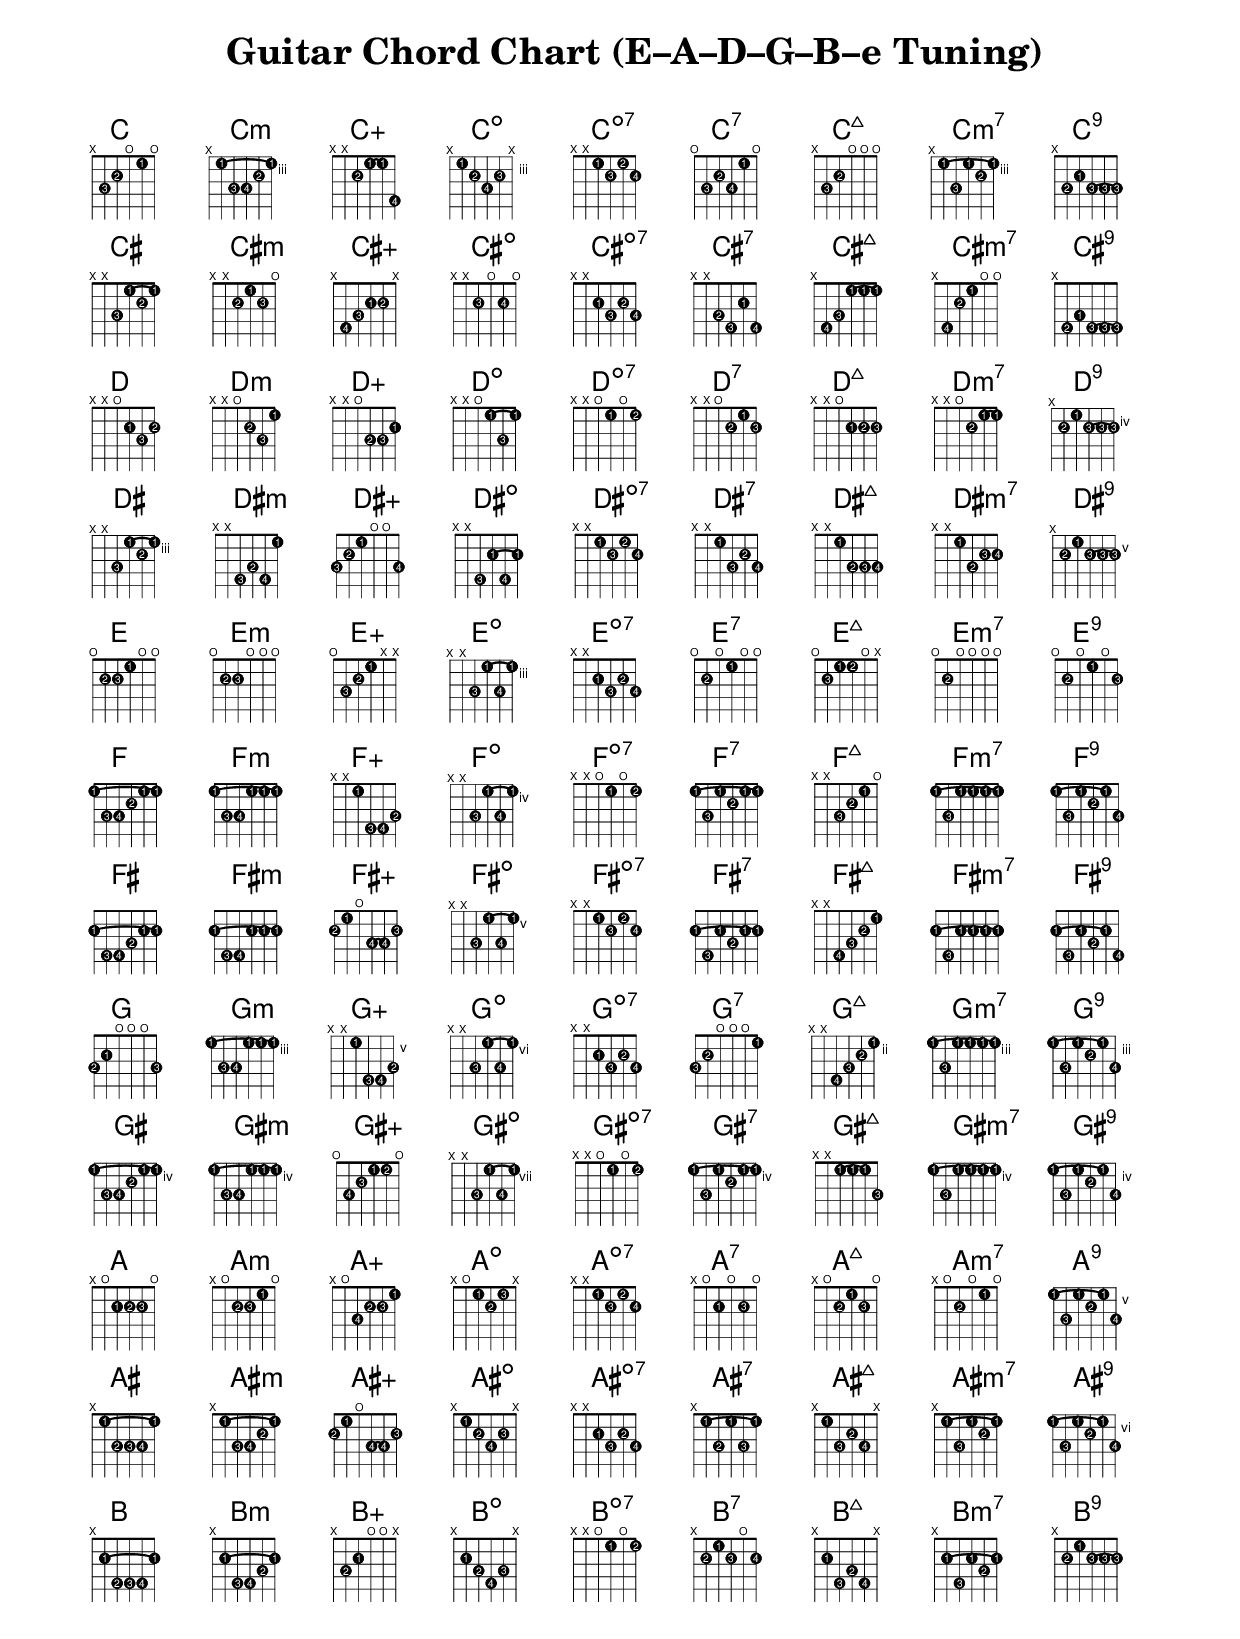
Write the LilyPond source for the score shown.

\version "2.21.80"

\include "predefined-guitar-fretboards.ly"

\header {
  title = "Guitar Chord Chart (E–A–D–G–B–e Tuning)"
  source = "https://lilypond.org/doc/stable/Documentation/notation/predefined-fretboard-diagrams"
  keywords = #(string-join '(
    "music"
    "guitar"
    "chords"
  ) ", ")
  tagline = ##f
}

\paper {
  markup-system-spacing.padding = #4
  left-margin = 15\mm
}

chordTypes = \chordmode {
  c1
  c:m
  c:aug
  c:dim
  c:dim7
  c:7
  c:maj7
  c:m7
  c:9
  \break
}

chordSequence = {
                   \chordTypes
  \transpose c cis \chordTypes
  \transpose c d   \chordTypes
  \transpose c dis \chordTypes
  \transpose c e   \chordTypes
  \transpose c f   \chordTypes
  \transpose c fis \chordTypes
  \transpose c g   \chordTypes
  \transpose c gis \chordTypes
  \transpose c a   \chordTypes
  \transpose c ais \chordTypes
  \transpose c b   \chordTypes
}

<<
  \new ChordNames {
    \chordSequence
  }

  \new FretBoards {
    \set Staff.stringTunings = #guitar-tuning
    \override FretBoard.fret-diagram-details.finger-code = #'in-dot
    \override FretBoard.size = #'1.2
    \chordSequence
  }
>>

\layout {
  indent = 0\mm
  \context {
    \Score
    \remove "Bar_number_engraver"
  }
}
